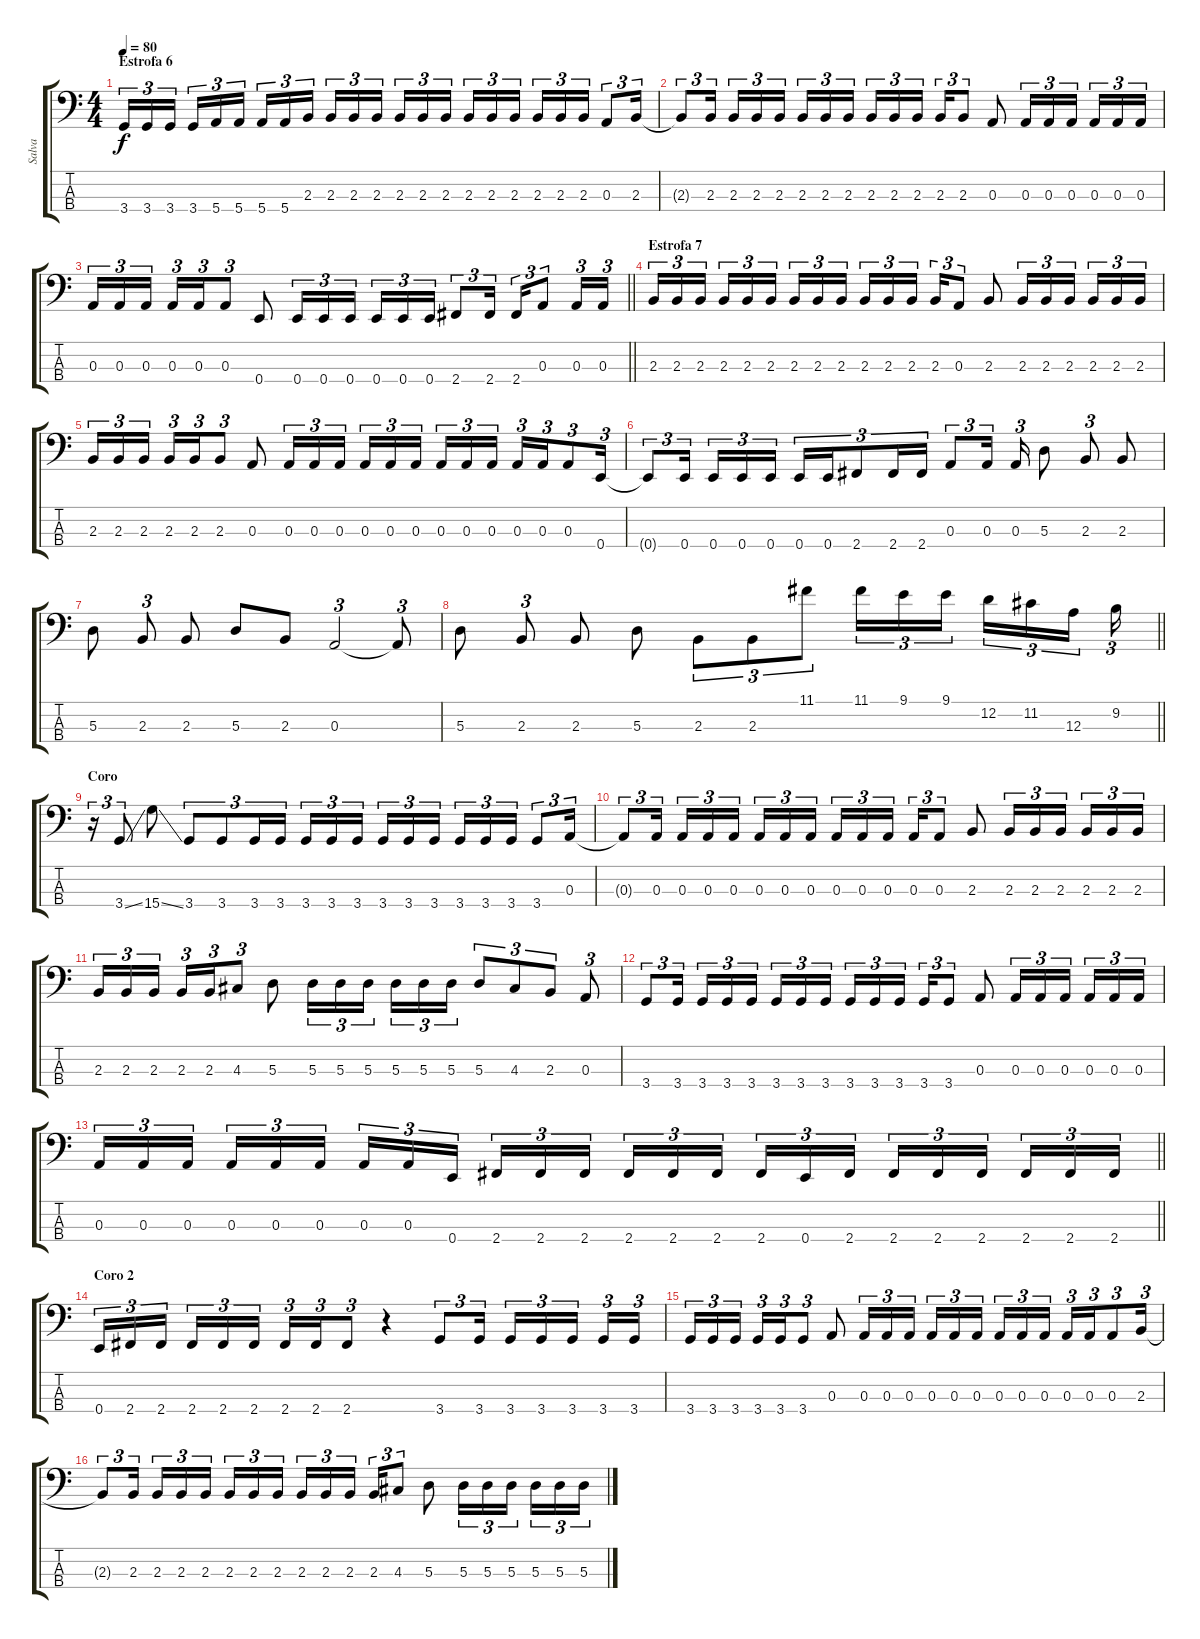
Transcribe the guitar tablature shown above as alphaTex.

\track ("Salva" "Salva") {instrument electricbassfinger}
\staff {score tabs}
\tuning (G2 D2 A1 E1) {hide}
\ts (4 4)
\section ("" "Estrofa 6")
\tempo 80
\clef f4
\ks c
3.4.16{tu (3 2) dy f} 3.4.16{tu (3 2)} 3.4.16{tu (3 2) beam splitsecondary} 3.4.16{tu (3 2)} 5.4.16{tu (3 2)} 5.4.16{tu (3 2)} 5.4.16{tu (3 2)} 5.4.16{tu (3 2)} 2.3.16{tu (3 2) beam splitsecondary} 2.3.16{tu (3 2)} 2.3.16{tu (3 2)} 2.3.16{tu (3 2)} 2.3.16{tu (3 2)} 2.3.16{tu (3 2)} 2.3.16{tu (3 2) beam splitsecondary} 2.3.16{tu (3 2)} 2.3.16{tu (3 2)} 2.3.16{tu (3 2)} 2.3.16{tu (3 2)} 2.3.16{tu (3 2)} 2.3.16{tu (3 2)} 0.3.8{tu (3 2)} 2.3.16{tu (3 2)} |
2.3{t}.8{tu (3 2)} 2.3.16{tu (3 2) beam splitsecondary} 2.3.16{tu (3 2)} 2.3.16{tu (3 2)} 2.3.16{tu (3 2)} 2.3.16{tu (3 2)} 2.3.16{tu (3 2)} 2.3.16{tu (3 2) beam splitsecondary} 2.3.16{tu (3 2)} 2.3.16{tu (3 2)} 2.3.16{tu (3 2)} 2.3.16{tu (3 2)} 2.3.8{tu (3 2)} 0.3.8 0.3.16{tu (3 2)} 0.3.16{tu (3 2)} 0.3.16{tu (3 2) beam splitsecondary} 0.3.16{tu (3 2)} 0.3.16{tu (3 2)} 0.3.16{tu (3 2)} |
\barLineRight lightlight
0.3.16{tu (3 2)} 0.3.16{tu (3 2)} 0.3.16{tu (3 2) beam splitsecondary} 0.3.16{tu (3 2)} 0.3.16{tu (3 2)} 0.3.8{tu (3 2)} 0.4.8 0.4.16{tu (3 2)} 0.4.16{tu (3 2)} 0.4.16{tu (3 2) beam splitsecondary} 0.4.16{tu (3 2)} 0.4.16{tu (3 2)} 0.4.16{tu (3 2)} 2.4.8{tu (3 2)} 2.4.16{tu (3 2) beam splitsecondary} 2.4.16{tu (3 2)} 0.3.8{tu (3 2)} 0.3.16{tu (3 2)} 0.3.16{tu (3 2)} |
\section ("" "Estrofa 7")
2.3.16{tu (3 2)} 2.3.16{tu (3 2)} 2.3.16{tu (3 2) beam splitsecondary} 2.3.16{tu (3 2)} 2.3.16{tu (3 2)} 2.3.16{tu (3 2)} 2.3.16{tu (3 2)} 2.3.16{tu (3 2)} 2.3.16{tu (3 2) beam splitsecondary} 2.3.16{tu (3 2)} 2.3.16{tu (3 2)} 2.3.16{tu (3 2)} 2.3.16{tu (3 2)} 0.3.8{tu (3 2)} 2.3.8 2.3.16{tu (3 2)} 2.3.16{tu (3 2)} 2.3.16{tu (3 2) beam splitsecondary} 2.3.16{tu (3 2)} 2.3.16{tu (3 2)} 2.3.16{tu (3 2)} |
2.3.16{tu (3 2)} 2.3.16{tu (3 2)} 2.3.16{tu (3 2) beam splitsecondary} 2.3.16{tu (3 2)} 2.3.16{tu (3 2)} 2.3.8{tu (3 2)} 0.3.8 0.3.16{tu (3 2)} 0.3.16{tu (3 2)} 0.3.16{tu (3 2) beam splitsecondary} 0.3.16{tu (3 2)} 0.3.16{tu (3 2)} 0.3.16{tu (3 2) beam splitsecondary} 0.3.16{tu (3 2)} 0.3.16{tu (3 2)} 0.3.16{tu (3 2) beam splitsecondary} 0.3.16{tu (3 2)} 0.3.16{tu (3 2)} 0.3.8{tu (3 2)} 0.4.16{tu (3 2)} |
0.4{t}.8{tu (3 2)} 0.4.16{tu (3 2) beam splitsecondary} 0.4.16{tu (3 2)} 0.4.16{tu (3 2)} 0.4.16{tu (3 2)} 0.4.16{tu (3 2)} 0.4.16{tu (3 2)} 2.4.8{tu (3 2)} 2.4.16{tu (3 2)} 2.4.16{tu (3 2)} 0.3.8{tu (3 2)} 0.3.16{tu (3 2) beam splitsecondary} 0.3.16{tu (3 2)} 5.3.8 2.3.8{tu (3 2)} 2.3.8 |
5.3.8 2.3.8{tu (3 2)} 2.3.8 5.3.8 2.3.8 0.3.2{tu (3 2)} 0.3{t}.8{tu (3 2)} |
\barLineRight lightlight
5.3.8 2.3.8{tu (3 2)} 2.3.8 5.3.8 2.3.8{tu (3 2)} 2.3.8{tu (3 2)} 11.1.8{tu (3 2)} 11.1.16{tu (3 2)} 9.1.16{tu (3 2)} 9.1.16{tu (3 2) beam splitsecondary} 12.2.16{tu (3 2)} 11.2.16{tu (3 2)} 12.3.16{tu (3 2) beam splitsecondary} 9.2.16{tu (3 2)} |
\section ("" "Coro")
r.16{tu (3 2)} 3.4{ss}.8{tu (3 2)} 15.4{ss}.8 3.4.8{tu (3 2)} 3.4.8{tu (3 2)} 3.4.16{tu (3 2)} 3.4.16{tu (3 2)} 3.4.16{tu (3 2)} 3.4.16{tu (3 2)} 3.4.16{tu (3 2) beam splitsecondary} 3.4.16{tu (3 2)} 3.4.16{tu (3 2)} 3.4.16{tu (3 2)} 3.4.16{tu (3 2)} 3.4.16{tu (3 2)} 3.4.16{tu (3 2)} 3.4.8{tu (3 2)} 0.3.16{tu (3 2)} |
0.3{t}.8{tu (3 2)} 0.3.16{tu (3 2) beam splitsecondary} 0.3.16{tu (3 2)} 0.3.16{tu (3 2)} 0.3.16{tu (3 2)} 0.3.16{tu (3 2)} 0.3.16{tu (3 2)} 0.3.16{tu (3 2) beam splitsecondary} 0.3.16{tu (3 2)} 0.3.16{tu (3 2)} 0.3.16{tu (3 2)} 0.3.16{tu (3 2)} 0.3.8{tu (3 2)} 2.3.8 2.3.16{tu (3 2)} 2.3.16{tu (3 2)} 2.3.16{tu (3 2) beam splitsecondary} 2.3.16{tu (3 2)} 2.3.16{tu (3 2)} 2.3.16{tu (3 2)} |
2.3.16{tu (3 2)} 2.3.16{tu (3 2)} 2.3.16{tu (3 2) beam splitsecondary} 2.3.16{tu (3 2)} 2.3.16{tu (3 2)} 4.3.8{tu (3 2)} 5.3.8 5.3.16{tu (3 2)} 5.3.16{tu (3 2)} 5.3.16{tu (3 2) beam splitsecondary} 5.3.16{tu (3 2)} 5.3.16{tu (3 2)} 5.3.16{tu (3 2)} 5.3.8{tu (3 2)} 4.3.8{tu (3 2)} 2.3.8{tu (3 2)} 0.3.8{tu (3 2)} |
3.4.8{tu (3 2)} 3.4.16{tu (3 2) beam splitsecondary} 3.4.16{tu (3 2)} 3.4.16{tu (3 2)} 3.4.16{tu (3 2)} 3.4.16{tu (3 2)} 3.4.16{tu (3 2)} 3.4.16{tu (3 2) beam splitsecondary} 3.4.16{tu (3 2)} 3.4.16{tu (3 2)} 3.4.16{tu (3 2)} 3.4.16{tu (3 2)} 3.4.8{tu (3 2)} 0.3.8 0.3.16{tu (3 2)} 0.3.16{tu (3 2)} 0.3.16{tu (3 2) beam splitsecondary} 0.3.16{tu (3 2)} 0.3.16{tu (3 2)} 0.3.16{tu (3 2)} |
\barLineRight lightlight
0.3.16{tu (3 2)} 0.3.16{tu (3 2)} 0.3.16{tu (3 2) beam splitsecondary} 0.3.16{tu (3 2)} 0.3.16{tu (3 2)} 0.3.16{tu (3 2)} 0.3.16{tu (3 2)} 0.3.16{tu (3 2)} 0.4.16{tu (3 2) beam splitsecondary} 2.4.16{tu (3 2)} 2.4.16{tu (3 2)} 2.4.16{tu (3 2)} 2.4.16{tu (3 2)} 2.4.16{tu (3 2)} 2.4.16{tu (3 2) beam splitsecondary} 2.4.16{tu (3 2)} 0.4.16{tu (3 2)} 2.4.16{tu (3 2)} 2.4.16{tu (3 2)} 2.4.16{tu (3 2)} 2.4.16{tu (3 2) beam splitsecondary} 2.4.16{tu (3 2)} 2.4.16{tu (3 2)} 2.4.16{tu (3 2)} |
\section ("" "Coro 2")
0.4.16{tu (3 2)} 2.4.16{tu (3 2)} 2.4.16{tu (3 2) beam splitsecondary} 2.4.16{tu (3 2)} 2.4.16{tu (3 2)} 2.4.16{tu (3 2)} 2.4.16{tu (3 2)} 2.4.16{tu (3 2)} 2.4.8{tu (3 2)} r.4 3.4.8{tu (3 2)} 3.4.16{tu (3 2) beam splitsecondary} 3.4.16{tu (3 2)} 3.4.16{tu (3 2)} 3.4.16{tu (3 2) beam splitsecondary} 3.4.16{tu (3 2)} 3.4.16{tu (3 2)} |
3.4.16{tu (3 2)} 3.4.16{tu (3 2)} 3.4.16{tu (3 2) beam splitsecondary} 3.4.16{tu (3 2)} 3.4.16{tu (3 2)} 3.4.8{tu (3 2)} 0.3.8 0.3.16{tu (3 2)} 0.3.16{tu (3 2)} 0.3.16{tu (3 2) beam splitsecondary} 0.3.16{tu (3 2)} 0.3.16{tu (3 2)} 0.3.16{tu (3 2) beam splitsecondary} 0.3.16{tu (3 2)} 0.3.16{tu (3 2)} 0.3.16{tu (3 2) beam splitsecondary} 0.3.16{tu (3 2)} 0.3.16{tu (3 2)} 0.3.8{tu (3 2)} 2.3.16{tu (3 2)} |
2.3{t}.8{tu (3 2)} 2.3.16{tu (3 2) beam splitsecondary} 2.3.16{tu (3 2)} 2.3.16{tu (3 2)} 2.3.16{tu (3 2)} 2.3.16{tu (3 2)} 2.3.16{tu (3 2)} 2.3.16{tu (3 2) beam splitsecondary} 2.3.16{tu (3 2)} 2.3.16{tu (3 2)} 2.3.16{tu (3 2)} 2.3.16{tu (3 2)} 4.3.8{tu (3 2)} 5.3.8 5.3.16{tu (3 2)} 5.3.16{tu (3 2)} 5.3.16{tu (3 2) beam splitsecondary} 5.3.16{tu (3 2)} 5.3.16{tu (3 2)} 5.3.16{tu (3 2)}
